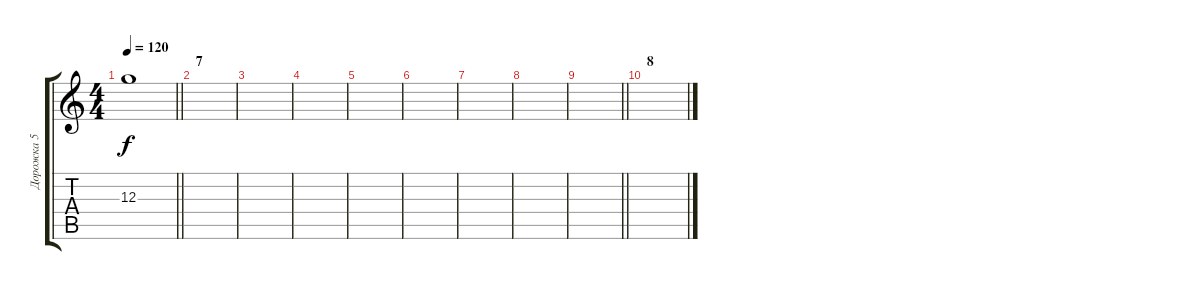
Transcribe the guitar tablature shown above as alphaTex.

\track ("Дорожка 5" "Дорожка 5") {instrument overdrivenguitar}
\staff {score tabs}
\tuning (E4 B3 G3 D3 A2 E2) {hide}
\ts (4 4)
\tempo 120
\clef g2
\barLineRight lightlight
\ks c
12.3.1{dy f} |
\section ("" "7")
|
|
|
|
|
|
|
\barLineRight lightlight
|
\section ("" "8")
